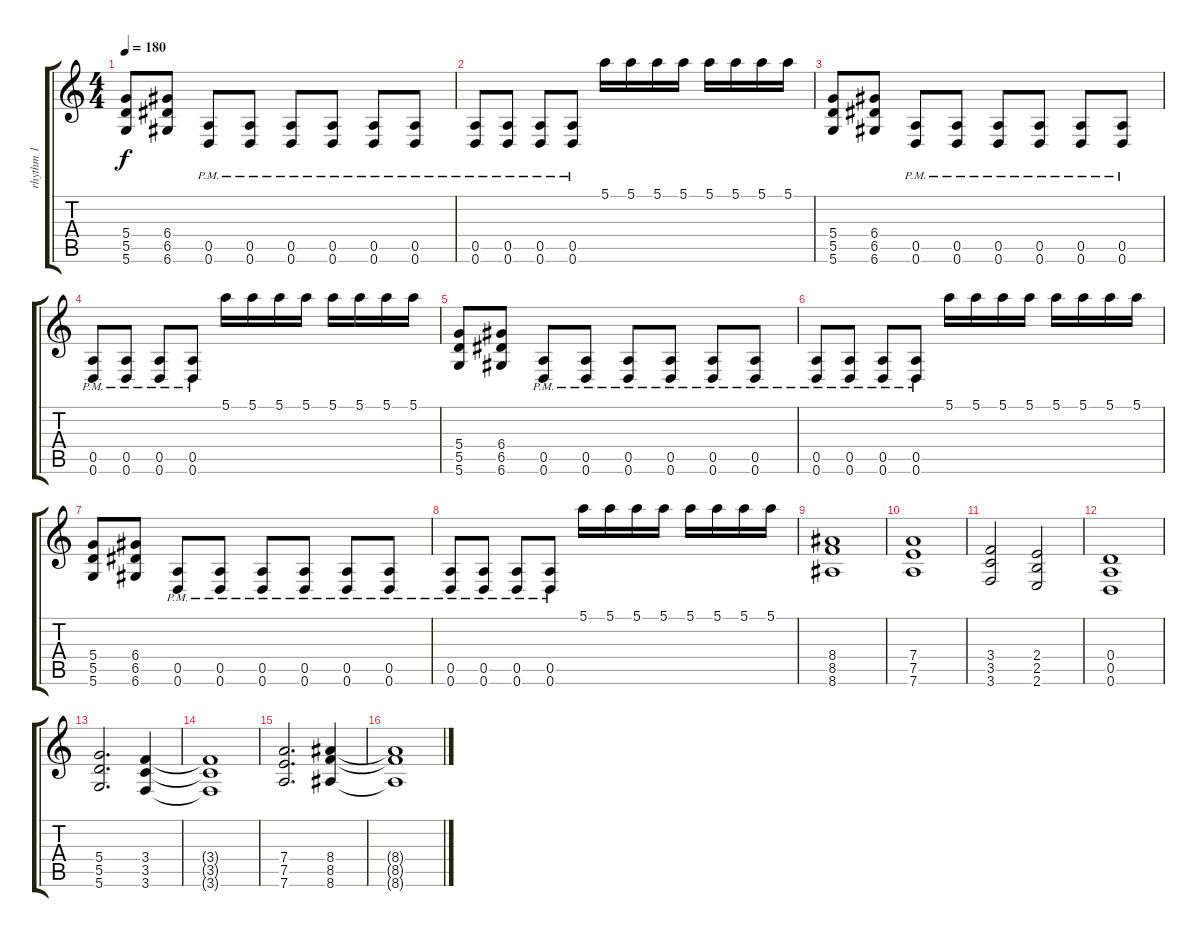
\track ("rhythm 1" "rhythm 1") {instrument distortionguitar}
\staff {score tabs}
\tuning (E4 B3 G3 D3 A2 D2) {hide}
\ts (4 4)
\tempo 180
\clef g2
\ks c
(5.4 5.5 5.6).8{dy f} (6.4 6.5 6.6).8 (0.5{pm} 0.6{pm}).8 (0.5{pm} 0.6{pm}).8 (0.5{pm} 0.6{pm}).8 (0.5{pm} 0.6{pm}).8 (0.5{pm} 0.6{pm}).8 (0.5{pm} 0.6{pm}).8 |
(0.5{pm} 0.6{pm}).8 (0.5{pm} 0.6{pm}).8 (0.5{pm} 0.6{pm}).8 (0.5{pm} 0.6{pm}).8 5.1.16 5.1.16 5.1.16 5.1.16 5.1.16 5.1.16 5.1.16 5.1.16 |
(5.4 5.5 5.6).8 (6.4 6.5 6.6).8 (0.5{pm} 0.6{pm}).8 (0.5{pm} 0.6{pm}).8 (0.5{pm} 0.6{pm}).8 (0.5{pm} 0.6{pm}).8 (0.5{pm} 0.6{pm}).8 (0.5{pm} 0.6{pm}).8 |
(0.5{pm} 0.6{pm}).8 (0.5{pm} 0.6{pm}).8 (0.5{pm} 0.6{pm}).8 (0.5{pm} 0.6{pm}).8 5.1.16 5.1.16 5.1.16 5.1.16 5.1.16 5.1.16 5.1.16 5.1.16 |
(5.4 5.5 5.6).8 (6.4 6.5 6.6).8 (0.5{pm} 0.6{pm}).8 (0.5{pm} 0.6{pm}).8 (0.5{pm} 0.6{pm}).8 (0.5{pm} 0.6{pm}).8 (0.5{pm} 0.6{pm}).8 (0.5{pm} 0.6{pm}).8 |
(0.5{pm} 0.6{pm}).8 (0.5{pm} 0.6{pm}).8 (0.5{pm} 0.6{pm}).8 (0.5{pm} 0.6{pm}).8 5.1.16 5.1.16 5.1.16 5.1.16 5.1.16 5.1.16 5.1.16 5.1.16 |
(5.4 5.5 5.6).8 (6.4 6.5 6.6).8 (0.5{pm} 0.6{pm}).8 (0.5{pm} 0.6{pm}).8 (0.5{pm} 0.6{pm}).8 (0.5{pm} 0.6{pm}).8 (0.5{pm} 0.6{pm}).8 (0.5{pm} 0.6{pm}).8 |
(0.5{pm} 0.6{pm}).8 (0.5{pm} 0.6{pm}).8 (0.5{pm} 0.6{pm}).8 (0.5{pm} 0.6{pm}).8 5.1.16 5.1.16 5.1.16 5.1.16 5.1.16 5.1.16 5.1.16 5.1.16 |
(8.4 8.5 8.6).1 |
(7.4 7.5 7.6).1 |
(3.4 3.5 3.6).2 (2.4 2.5 2.6).2 |
(0.4 0.5 0.6).1 |
(5.4 5.5 5.6).2{d} (3.4 3.5 3.6).4 |
(3.4{t} 3.5{t} 3.6{t}).1 |
(7.4 7.5 7.6).2{d} (8.4 8.5 8.6).4 |
(8.4{t} 8.5{t} 8.6{t}).1
